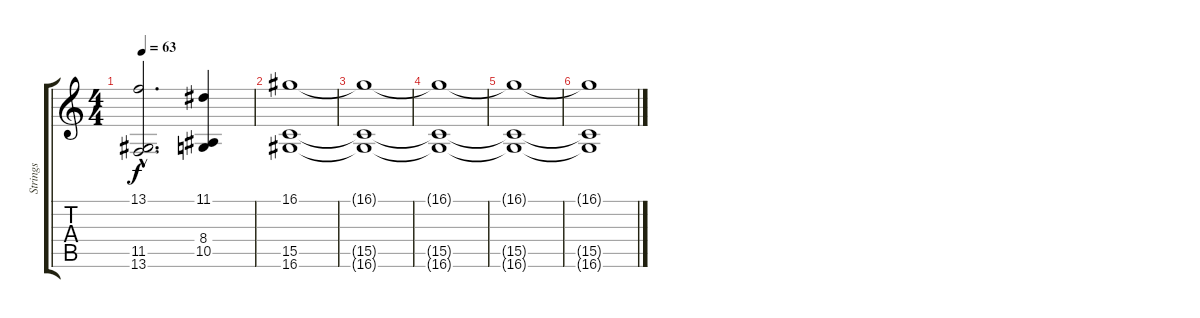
\track ("Strings" "Strings") {instrument synthstrings1}
\staff {score tabs}
\tuning (E4 B3 G3 D3 A2 E2) {hide}
\ts (4 4)
\tempo 63
\clef g2
\ks c
(13.1{hac t} 11.5{hac t} 13.6{hac t}).2{d dy f} (11.1 8.4 10.5).4 |
(16.1 15.5 16.6).1 |
(16.1{t} 15.5{t} 16.6{t}).1 |
(16.1{t} 15.5{t} 16.6{t}).1{volume 0} |
(16.1{t} 15.5{t} 16.6{t}).1 |
(16.1{t} 15.5{t} 16.6{t}).1
